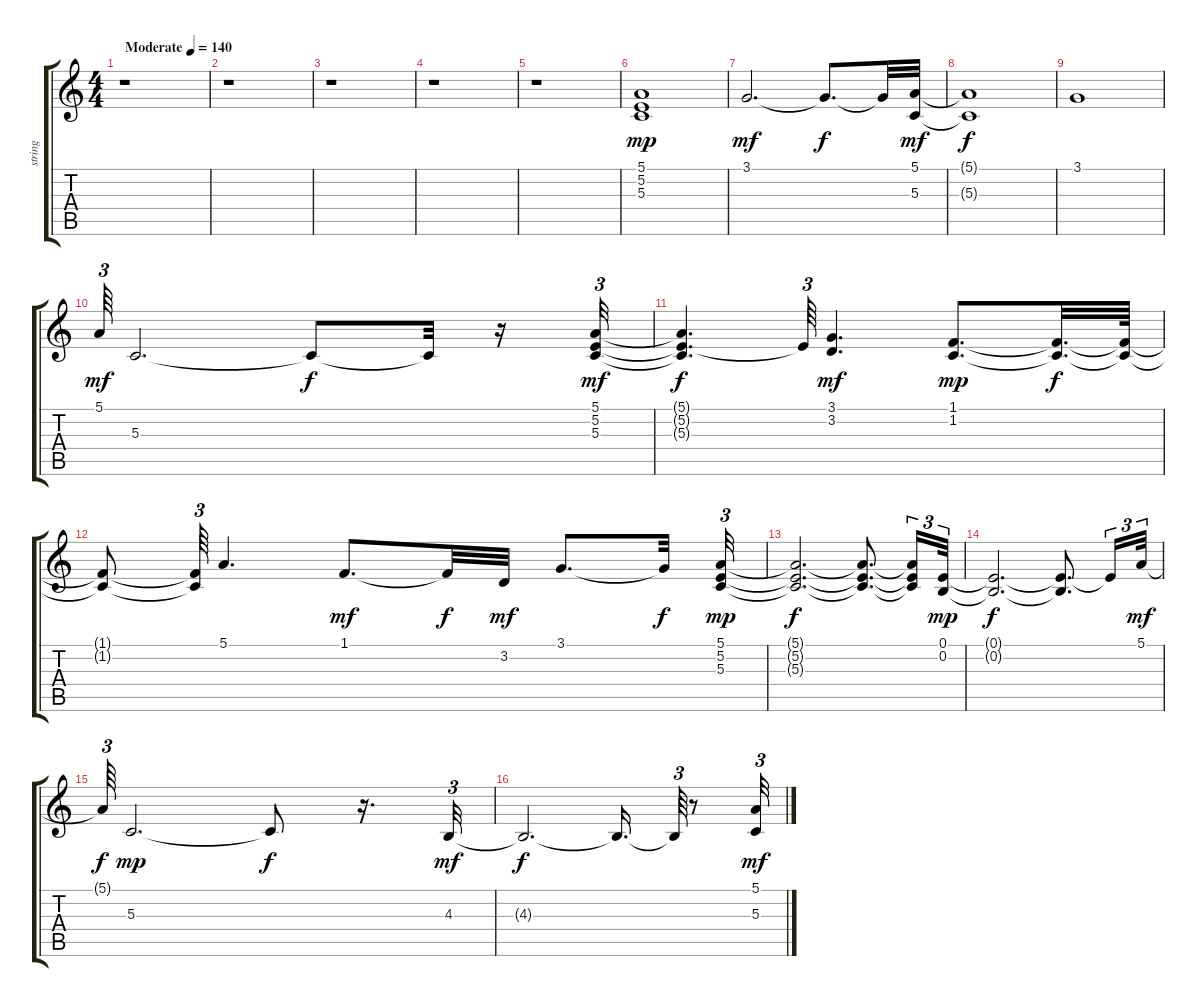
\track ("string" "string") {instrument stringensemble1}
\staff {score tabs}
\tuning (E4 B3 G3 D3 A2 E2) {hide}
\ts (4 4)
\tempo (140 "Moderate")
\clef g2
\ks c
r.1{dy mp instrument stringensemble1} |
r.1 |
r.1 |
r.1 |
r.1 |
(5.1 5.2 5.3).1 |
3.1.2{d dy mf} 3.1{t}.8{d dy f} 3.1{t}.32 (5.1 5.3).32{dy mf} |
(5.1{t} 5.3{t}).1{dy f} |
3.1.1 |
5.1.64{tu (3 2) dy mf} 5.3.2{d} 5.3{t}.8{dy f} 5.3{t}.32 r.16 (5.1 5.2 5.3).32{tu (3 2) dy mf} |
(5.1{t} 5.2{t} 5.3{t}).4{d dy f} 5.2{t}.64{tu (3 2)} (3.1 3.2).4{d dy mf} (1.1 1.2).8{d dy mp} (1.1{t} 1.2{t}).32{d dy f} (1.1{t} 1.2{t}).64 |
(1.1{t} 1.2{t}).8 (1.1{t} 1.2{t}).64{tu (3 2)} 5.1.4{d} 1.1.8{d dy mf} 1.1{t}.32{dy f} 3.2.32{dy mf} 3.1.8{d} 3.1{t}.32{dy f} (5.1 5.2 5.3).32{tu (3 2) dy mp} |
(5.1{t} 5.2{t} 5.3{t}).2{d dy f} (5.1{t} 5.2{t} 5.3{t}).8{d} (5.1{t} 5.2{t} 5.3{t}).16{tu (3 2)} (0.1 0.2).32{tu (3 2) dy mp} |
(0.1{t} 0.2{t}).2{d dy f} (0.1{t} 0.2{t}).8{d} 0.1{t}.16{tu (3 2)} 5.1.32{tu (3 2) dy mf} |
5.1{t}.64{tu (3 2) dy f} 5.3.2{d dy mp} 5.3{t}.8{dy f} r.16{d} 4.3.32{tu (3 2) dy mf} |
4.3{t}.2{d dy f} 4.3{t}.16{d} 4.3{t}.64{tu (3 2)} r.8 (5.1 5.3).32{tu (3 2) dy mf}
